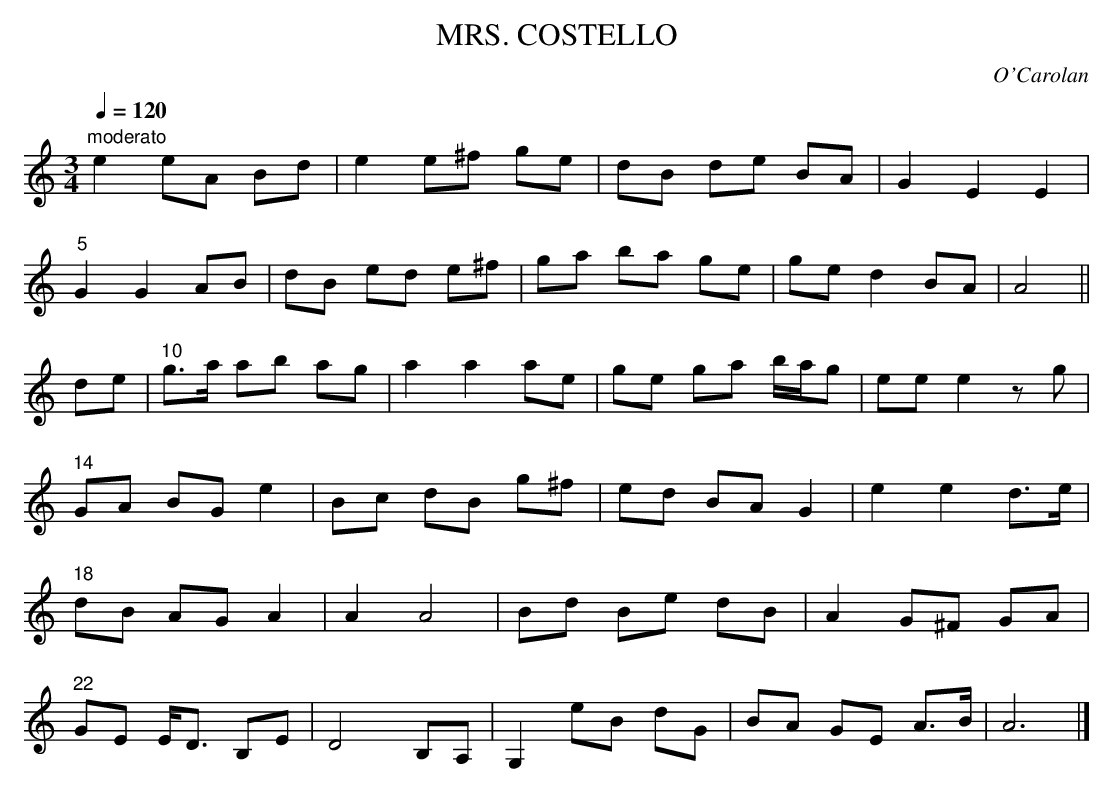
X:1
T:MRS. COSTELLO
C:O'Carolan
Q:1/4=120
M:3/4
L:1/8
K:Am
"moderato"
e2 eA Bd|e2 e^f ge|dB de BA|G2 E2 E2|
"5"G2 G2 AB|dB ed e^f|ga ba ge|ge d2 BA|A4||
de|"10"g>a ab ag|a2 a2 ae|ge ga b/a/g|ee e2 zg|
"14"GA BG e2|Bc dB g^f|ed BA G2|e2 e2 d>e|
"18"dB AG A2|A2 A4|Bd Be dB|A2 G^F GA|
"22"GE E<D B,E|D4 B,A,|G,2 eB dG|BA GE A>B|A6|]
